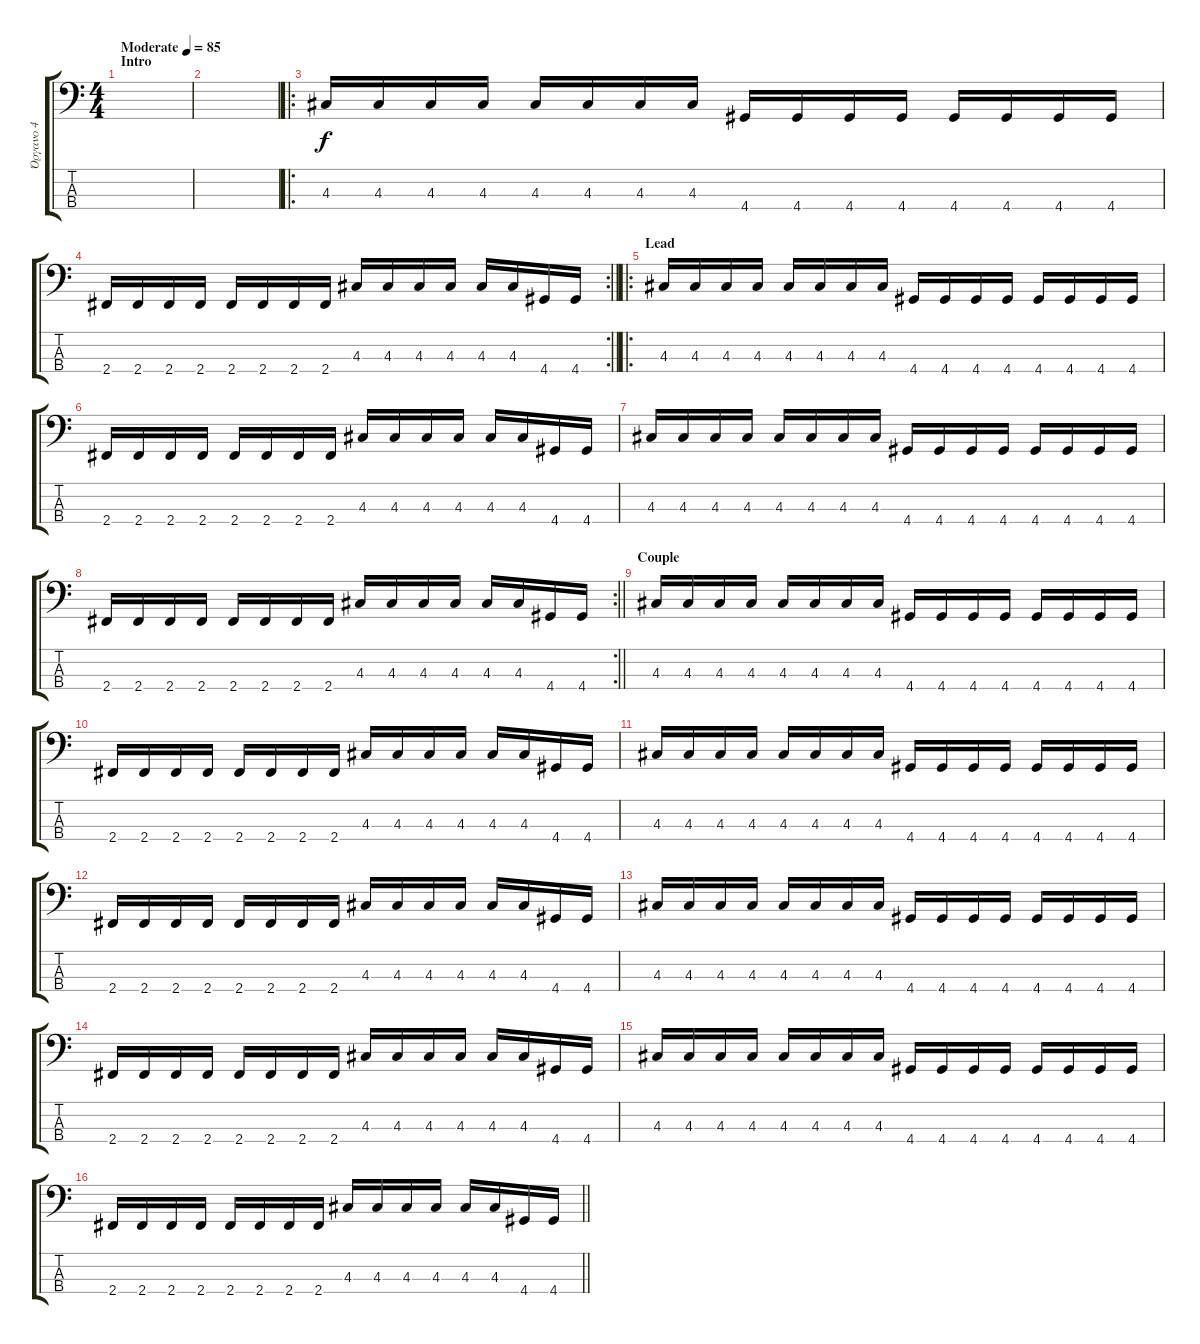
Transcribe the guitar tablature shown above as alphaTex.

\track ("Όργανο 4" "Όργανο 4") {instrument slapbass2}
\staff {score tabs}
\tuning (G2 D2 A1 E1) {hide}
\ts (4 4)
\section ("" "Intro")
\tempo (85 "Moderate")
\clef f4
\ks c
|
|
\ro
4.3.16 4.3.16 4.3.16 4.3.16 4.3.16 4.3.16 4.3.16 4.3.16 4.4.16 4.4.16 4.4.16 4.4.16 4.4.16 4.4.16 4.4.16 4.4.16 |
\rc 2
\barLineRight lightlight
2.4.16 2.4.16 2.4.16 2.4.16 2.4.16 2.4.16 2.4.16 2.4.16 4.3.16 4.3.16 4.3.16 4.3.16 4.3.16 4.3.16 4.4.16 4.4.16 |
\ro
\section ("" "Lead")
4.3.16 4.3.16 4.3.16 4.3.16 4.3.16 4.3.16 4.3.16 4.3.16 4.4.16 4.4.16 4.4.16 4.4.16 4.4.16 4.4.16 4.4.16 4.4.16 |
2.4.16 2.4.16 2.4.16 2.4.16 2.4.16 2.4.16 2.4.16 2.4.16 4.3.16 4.3.16 4.3.16 4.3.16 4.3.16 4.3.16 4.4.16 4.4.16 |
4.3.16 4.3.16 4.3.16 4.3.16 4.3.16 4.3.16 4.3.16 4.3.16 4.4.16 4.4.16 4.4.16 4.4.16 4.4.16 4.4.16 4.4.16 4.4.16 |
\rc 2
\barLineRight lightlight
2.4.16 2.4.16 2.4.16 2.4.16 2.4.16 2.4.16 2.4.16 2.4.16 4.3.16 4.3.16 4.3.16 4.3.16 4.3.16 4.3.16 4.4.16 4.4.16 |
\section ("" "Couple")
4.3.16 4.3.16 4.3.16 4.3.16 4.3.16 4.3.16 4.3.16 4.3.16 4.4.16 4.4.16 4.4.16 4.4.16 4.4.16 4.4.16 4.4.16 4.4.16 |
2.4.16 2.4.16 2.4.16 2.4.16 2.4.16 2.4.16 2.4.16 2.4.16 4.3.16 4.3.16 4.3.16 4.3.16 4.3.16 4.3.16 4.4.16 4.4.16 |
4.3.16 4.3.16 4.3.16 4.3.16 4.3.16 4.3.16 4.3.16 4.3.16 4.4.16 4.4.16 4.4.16 4.4.16 4.4.16 4.4.16 4.4.16 4.4.16 |
2.4.16 2.4.16 2.4.16 2.4.16 2.4.16 2.4.16 2.4.16 2.4.16 4.3.16 4.3.16 4.3.16 4.3.16 4.3.16 4.3.16 4.4.16 4.4.16 |
4.3.16 4.3.16 4.3.16 4.3.16 4.3.16 4.3.16 4.3.16 4.3.16 4.4.16 4.4.16 4.4.16 4.4.16 4.4.16 4.4.16 4.4.16 4.4.16 |
2.4.16 2.4.16 2.4.16 2.4.16 2.4.16 2.4.16 2.4.16 2.4.16 4.3.16 4.3.16 4.3.16 4.3.16 4.3.16 4.3.16 4.4.16 4.4.16 |
4.3.16 4.3.16 4.3.16 4.3.16 4.3.16 4.3.16 4.3.16 4.3.16 4.4.16 4.4.16 4.4.16 4.4.16 4.4.16 4.4.16 4.4.16 4.4.16 |
\barLineRight lightlight
2.4.16 2.4.16 2.4.16 2.4.16 2.4.16 2.4.16 2.4.16 2.4.16 4.3.16 4.3.16 4.3.16 4.3.16 4.3.16 4.3.16 4.4.16 4.4.16
